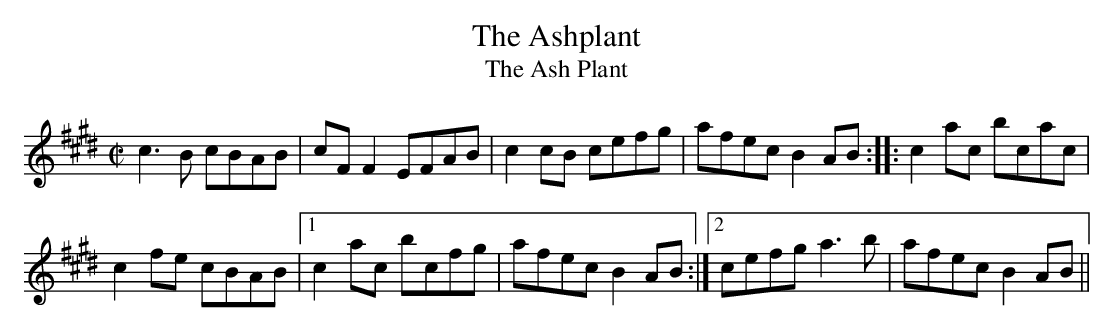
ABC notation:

X:1
T:Ashplant, The
T:Ash Plant, The
M:C|
L:1/8
K:F#dor
c3B cBAB|cFF2 EFAB|c2cB cefg|afec B2AB:||:c2ac bcac|
c2fe cBAB|1 c2ac bcfg|afec B2AB:|2 cefg a3b|afec B2AB||
